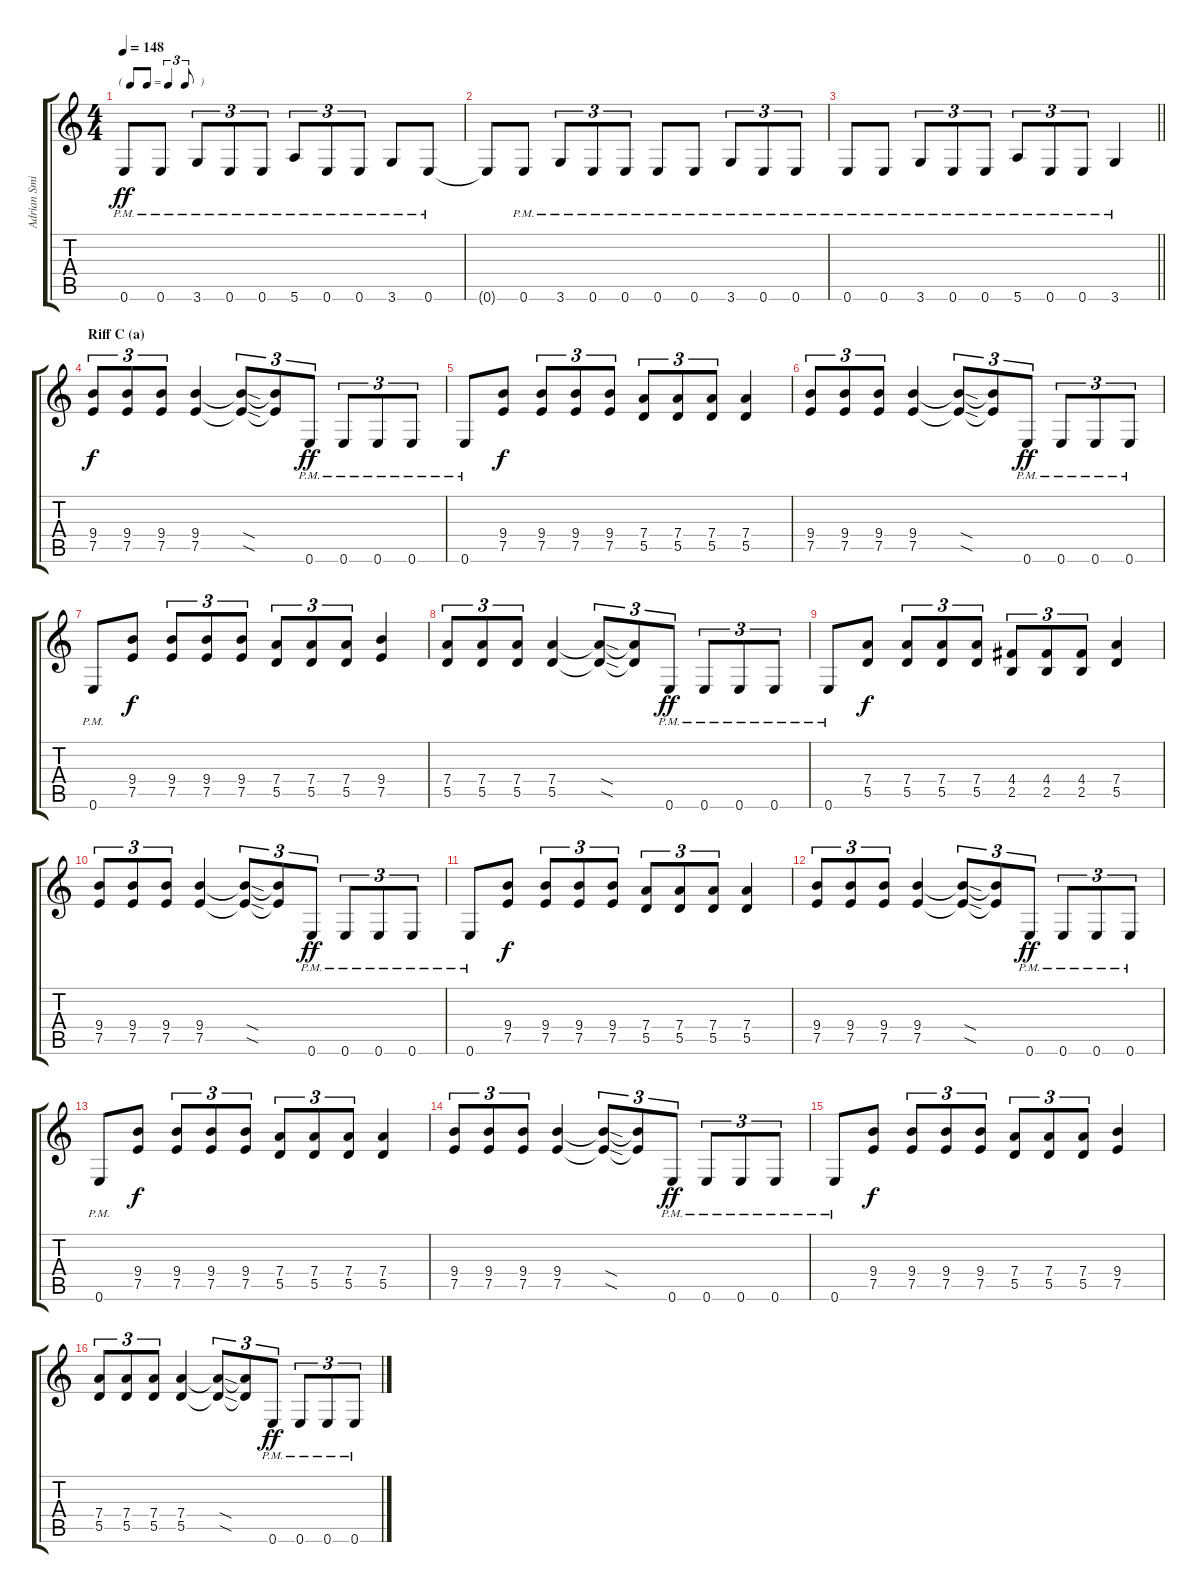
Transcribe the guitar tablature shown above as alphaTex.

\track ("Adrian Smith" "Adrian Smi") {instrument overdrivenguitar}
\staff {score tabs}
\tuning (E4 B3 G3 D3 A2 E2) {hide}
\ts (4 4)
\tf triplet8th
\tempo 148
\clef g2
\ks c
0.6{pm}.8{dy ff} 0.6{pm}.8 3.6{pm}.8{tu (3 2)} 0.6{pm}.8{tu (3 2)} 0.6{pm}.8{tu (3 2)} 5.6{pm}.8{tu (3 2)} 0.6{pm}.8{tu (3 2)} 0.6{pm}.8{tu (3 2)} 3.6{pm}.8 0.6{pm}.8 |
0.6{t}.8 0.6{pm}.8 3.6{pm}.8{tu (3 2)} 0.6{pm}.8{tu (3 2)} 0.6{pm}.8{tu (3 2)} 0.6{pm}.8 0.6{pm}.8 3.6{pm}.8{tu (3 2)} 0.6{pm}.8{tu (3 2)} 0.6{pm}.8{tu (3 2)} |
\barLineRight lightlight
0.6{pm}.8 0.6{pm}.8 3.6{pm}.8{tu (3 2)} 0.6{pm}.8{tu (3 2)} 0.6{pm}.8{tu (3 2)} 5.6{pm}.8{tu (3 2)} 0.6{pm}.8{tu (3 2)} 0.6{pm}.8{tu (3 2)} 3.6{pm}.4 |
\section ("" "Riff C (a)")
(9.4 7.5).8{tu (3 2) dy f} (9.4 7.5).8{tu (3 2)} (9.4 7.5).8{tu (3 2)} (9.4 7.5).4 (9.4{sod t} 7.5{sod t}).8{tu (3 2)} (9.4{t} 7.5{t}).8{tu (3 2)} 0.6{pm}.8{tu (3 2) dy ff} 0.6{pm}.8{tu (3 2)} 0.6{pm}.8{tu (3 2)} 0.6{pm}.8{tu (3 2)} |
0.6{pm}.8 (9.4 7.5).8{dy f} (9.4 7.5).8{tu (3 2)} (9.4 7.5).8{tu (3 2)} (9.4 7.5).8{tu (3 2)} (7.4 5.5).8{tu (3 2)} (7.4 5.5).8{tu (3 2)} (7.4 5.5).8{tu (3 2)} (7.4 5.5).4 |
(9.4 7.5).8{tu (3 2)} (9.4 7.5).8{tu (3 2)} (9.4 7.5).8{tu (3 2)} (9.4 7.5).4 (9.4{sod t} 7.5{sod t}).8{tu (3 2)} (9.4{t} 7.5{t}).8{tu (3 2)} 0.6{pm}.8{tu (3 2) dy ff} 0.6{pm}.8{tu (3 2)} 0.6{pm}.8{tu (3 2)} 0.6{pm}.8{tu (3 2)} |
0.6{pm}.8 (9.4 7.5).8{dy f} (9.4 7.5).8{tu (3 2)} (9.4 7.5).8{tu (3 2)} (9.4 7.5).8{tu (3 2)} (7.4 5.5).8{tu (3 2)} (7.4 5.5).8{tu (3 2)} (7.4 5.5).8{tu (3 2)} (9.4 7.5).4 |
(7.4 5.5).8{tu (3 2)} (7.4 5.5).8{tu (3 2)} (7.4 5.5).8{tu (3 2)} (7.4 5.5).4 (7.4{sod t} 5.5{sod t}).8{tu (3 2)} (7.4{t} 5.5{t}).8{tu (3 2)} 0.6{pm}.8{tu (3 2) dy ff} 0.6{pm}.8{tu (3 2)} 0.6{pm}.8{tu (3 2)} 0.6{pm}.8{tu (3 2)} |
0.6{pm}.8 (7.4 5.5).8{dy f} (7.4 5.5).8{tu (3 2)} (7.4 5.5).8{tu (3 2)} (7.4 5.5).8{tu (3 2)} (4.4 2.5).8{tu (3 2)} (4.4 2.5).8{tu (3 2)} (4.4 2.5).8{tu (3 2)} (7.4 5.5).4 |
(9.4 7.5).8{tu (3 2)} (9.4 7.5).8{tu (3 2)} (9.4 7.5).8{tu (3 2)} (9.4 7.5).4 (9.4{sod t} 7.5{sod t}).8{tu (3 2)} (9.4{t} 7.5{t}).8{tu (3 2)} 0.6{pm}.8{tu (3 2) dy ff} 0.6{pm}.8{tu (3 2)} 0.6{pm}.8{tu (3 2)} 0.6{pm}.8{tu (3 2)} |
0.6{pm}.8 (9.4 7.5).8{dy f} (9.4 7.5).8{tu (3 2)} (9.4 7.5).8{tu (3 2)} (9.4 7.5).8{tu (3 2)} (7.4 5.5).8{tu (3 2)} (7.4 5.5).8{tu (3 2)} (7.4 5.5).8{tu (3 2)} (7.4 5.5).4 |
(9.4 7.5).8{tu (3 2)} (9.4 7.5).8{tu (3 2)} (9.4 7.5).8{tu (3 2)} (9.4 7.5).4 (9.4{sod t} 7.5{sod t}).8{tu (3 2)} (9.4{t} 7.5{t}).8{tu (3 2)} 0.6{pm}.8{tu (3 2) dy ff} 0.6{pm}.8{tu (3 2)} 0.6{pm}.8{tu (3 2)} 0.6{pm}.8{tu (3 2)} |
0.6{pm}.8 (9.4 7.5).8{dy f} (9.4 7.5).8{tu (3 2)} (9.4 7.5).8{tu (3 2)} (9.4 7.5).8{tu (3 2)} (7.4 5.5).8{tu (3 2)} (7.4 5.5).8{tu (3 2)} (7.4 5.5).8{tu (3 2)} (7.4 5.5).4 |
(9.4 7.5).8{tu (3 2)} (9.4 7.5).8{tu (3 2)} (9.4 7.5).8{tu (3 2)} (9.4 7.5).4 (9.4{sod t} 7.5{sod t}).8{tu (3 2)} (9.4{t} 7.5{t}).8{tu (3 2)} 0.6{pm}.8{tu (3 2) dy ff} 0.6{pm}.8{tu (3 2)} 0.6{pm}.8{tu (3 2)} 0.6{pm}.8{tu (3 2)} |
0.6{pm}.8 (9.4 7.5).8{dy f} (9.4 7.5).8{tu (3 2)} (9.4 7.5).8{tu (3 2)} (9.4 7.5).8{tu (3 2)} (7.4 5.5).8{tu (3 2)} (7.4 5.5).8{tu (3 2)} (7.4 5.5).8{tu (3 2)} (9.4 7.5).4 |
(7.4 5.5).8{tu (3 2)} (7.4 5.5).8{tu (3 2)} (7.4 5.5).8{tu (3 2)} (7.4 5.5).4 (7.4{sod t} 5.5{sod t}).8{tu (3 2)} (7.4{t} 5.5{t}).8{tu (3 2)} 0.6{pm}.8{tu (3 2) dy ff} 0.6{pm}.8{tu (3 2)} 0.6{pm}.8{tu (3 2)} 0.6{pm}.8{tu (3 2)}
